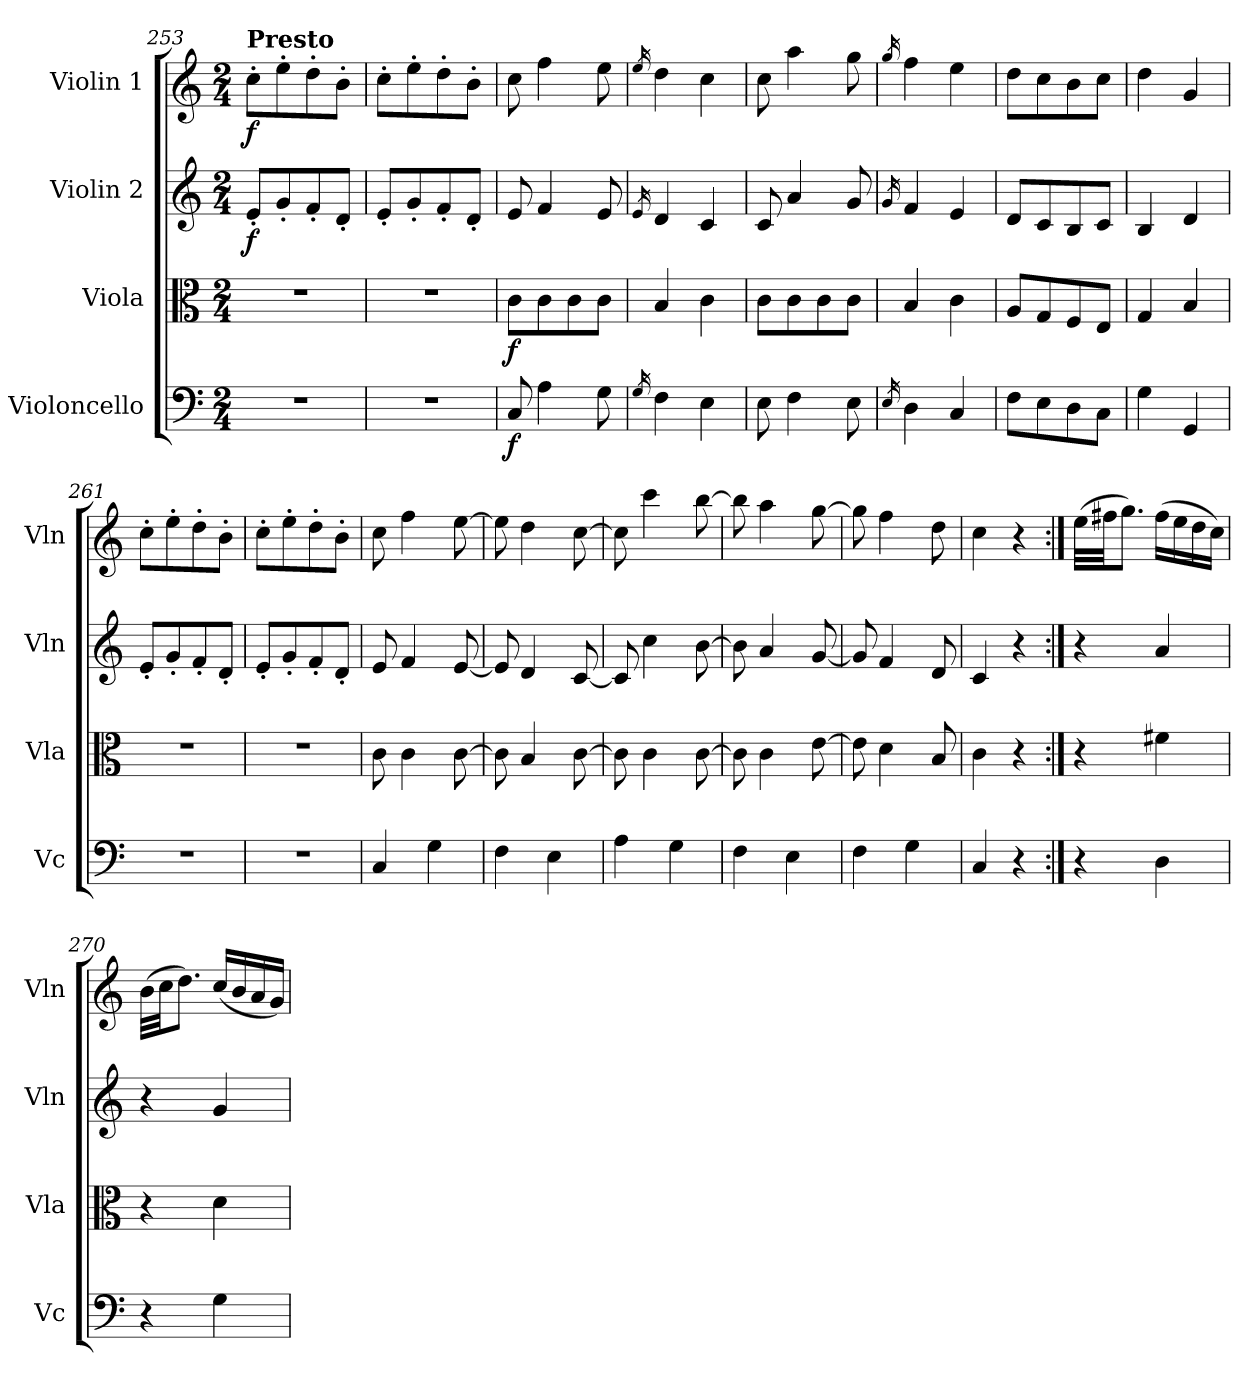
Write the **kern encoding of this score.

**kern	**dynam	**kern	**dynam	**kern	**dynam	**kern	**dynam
*part4	*part4	*part3	*part3	*part2	*part2	*part1	*part1
*staff4	*staff4	*staff3	*staff3	*staff2	*staff2	*staff1	*staff1
*I"Violoncello	*	*I"Viola	*	*I"Violin 2	*	*I"Violin 1	*
*I'Vc	*	*I'Vla	*	*I'Vln	*	*I'Vln	*
!!LO:PB:g=z
*clefF4	*	*clefC3	*	*clefG2	*	*clefG2	*
*k[]	*	*k[]	*	*k[]	*	*k[]	*
*M2/4	*	*M2/4	*	*M2/4	*	*M2/4	*
=253	=253	=253	=253	=253	=253	=253	=253
!	!	!	!	!	!	!LO:TX:a:B:t=Presto	!
!	!	!	!	!	!LO:DY:b	!	!LO:DY:b
2r	.	2r	.	8e'/L	f	8cc'\L	f
.	.	.	.	8g'/	.	8ee'\	.
.	.	.	.	8f'/	.	8dd'\	.
.	.	.	.	8d'/J	.	8b'\J	.
=254	=254	=254	=254	=254	=254	=254	=254
2r	.	2r	.	8e'/L	.	8cc'\L	.
.	.	.	.	8g'/	.	8ee'\	.
.	.	.	.	8f'/	.	8dd'\	.
.	.	.	.	8d'/J	.	8b'\J	.
=255	=255	=255	=255	=255	=255	=255	=255
!	!LO:DY:b	!	!LO:DY:b	!	!	!	!
8C/	f	8c\L	f	8e/	.	8cc\	.
4A\	.	8c\	.	4f/	.	4ff\	.
.	.	8c\	.	.	.	.	.
8G\	.	8c\J	.	8e/	.	8ee\	.
=256	=256	=256	=256	=256	=256	=256	=256
16qG/	.	.	.	16qe/	.	16qee/	.
4F\	.	4B/	.	4d/	.	4dd\	.
4E\	.	4c\	.	4c/	.	4cc\	.
=257	=257	=257	=257	=257	=257	=257	=257
8E\	.	8c\L	.	8c/	.	8cc\	.
4F\	.	8c\	.	4a/	.	4aa\	.
.	.	8c\	.	.	.	.	.
8E\	.	8c\J	.	8g/	.	8gg\	.
=258	=258	=258	=258	=258	=258	=258	=258
16qE/	.	.	.	16qg/	.	16qgg/	.
4D\	.	4B/	.	4f/	.	4ff\	.
4C/	.	4c\	.	4e/	.	4ee\	.
=259	=259	=259	=259	=259	=259	=259	=259
8F\L	.	8A/L	.	8d/L	.	8dd\L	.
8E\	.	8G/	.	8c/	.	8cc\	.
8D\	.	8F/	.	8B/	.	8b\	.
8C\J	.	8E/J	.	8c/J	.	8cc\J	.
=260	=260	=260	=260	=260	=260	=260	=260
4G\	.	4G/	.	4B/	.	4dd\	.
4GG/	.	4B/	.	4d/	.	4g/	.
=261	=261	=261	=261	=261	=261	=261	=261
2r	.	2r	.	8e'/L	.	8cc'\L	.
.	.	.	.	8g'/	.	8ee'\	.
.	.	.	.	8f'/	.	8dd'\	.
.	.	.	.	8d'/J	.	8b'\J	.
=262	=262	=262	=262	=262	=262	=262	=262
2r	.	2r	.	8e'/L	.	8cc'\L	.
.	.	.	.	8g'/	.	8ee'\	.
.	.	.	.	8f'/	.	8dd'\	.
.	.	.	.	8d'/J	.	8b'\J	.
=263	=263	=263	=263	=263	=263	=263	=263
4C/	.	8c\	.	8e/	.	8cc\	.
.	.	4c\	.	4f/	.	4ff\	.
4G\	.	.	.	.	.	.	.
.	.	[8c\	.	[8e/	.	[8ee\	.
=264	=264	=264	=264	=264	=264	=264	=264
4F\	.	8c\]	.	8e/]	.	8ee\]	.
.	.	4B/	.	4d/	.	4dd\	.
4E\	.	.	.	.	.	.	.
.	.	[8c\	.	[8c/	.	[8cc\	.
=265	=265	=265	=265	=265	=265	=265	=265
4A\	.	8c\]	.	8c/]	.	8cc\]	.
.	.	4c\	.	4cc\	.	4ccc\	.
4G\	.	.	.	.	.	.	.
.	.	[8c\	.	[8b\	.	[8bb\	.
!!LO:LB:g=z
=266	=266	=266	=266	=266	=266	=266	=266
4F\	.	8c\]	.	8b\]	.	8bb\]	.
.	.	4c\	.	4a/	.	4aa\	.
4E\	.	.	.	.	.	.	.
.	.	[8e\	.	[8g/	.	[8gg\	.
=267	=267	=267	=267	=267	=267	=267	=267
4F\	.	8e\]	.	8g/]	.	8gg\]	.
.	.	4d\	.	4f/	.	4ff\	.
4G\	.	.	.	.	.	.	.
.	.	8B/	.	8d/	.	8dd\	.
=268	=268	=268	=268	=268	=268	=268	=268
4C/	.	4c\	.	4c/	.	4cc\	.
4r	.	4r	.	4r	.	4r	.
=269:|!	=269:|!	=269:|!	=269:|!	=269:|!	=269:|!	=269:|!	=269:|!
4r	.	4r	.	4r	.	(>32ee\LLL	.
.	.	.	.	.	.	32ff#X\JJ	.
.	.	.	.	.	.	8.gg\J)	.
4D\	.	4f#X\	.	4a/	.	(>16ff#\LL	.
.	.	.	.	.	.	16ee\	.
.	.	.	.	.	.	16dd\	.
.	.	.	.	.	.	16cc\JJ)	.
=270	=270	=270	=270	=270	=270	=270	=270
4r	.	4r	.	4r	.	(>32b\LLL	.
.	.	.	.	.	.	32cc\JJ	.
.	.	.	.	.	.	8.dd\J)	.
4G\	.	4d\	.	4g/	.	(<16cc/LL	.
.	.	.	.	.	.	16b/	.
.	.	.	.	.	.	16a/	.
.	.	.	.	.	.	16g/JJ)	.
=	=	=	=	=	=	=	=
*-	*-	*-	*-	*-	*-	*-	*-
